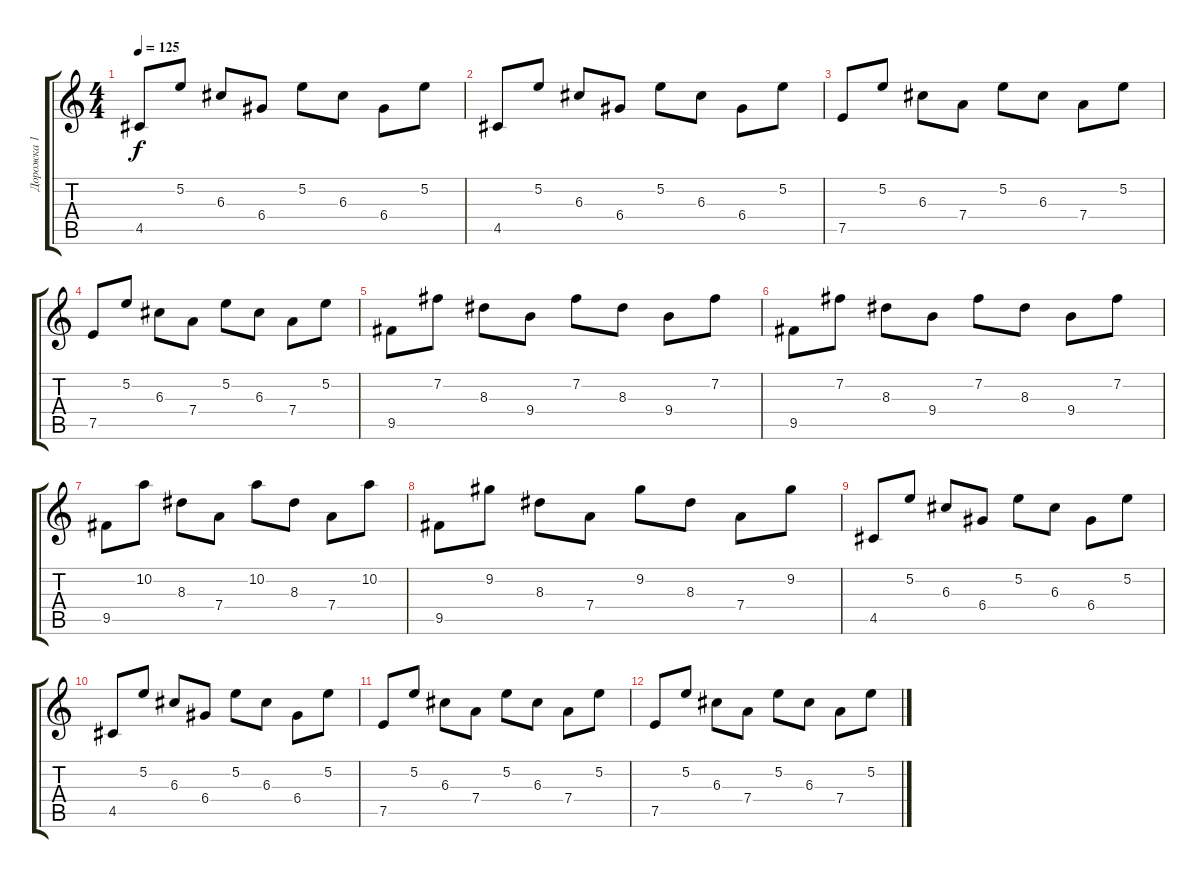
\track ("Дорожка 1" "Дорожка 1") {instrument electricguitarclean}
\staff {score tabs}
\tuning (E4 B3 G3 D3 A2 E2) {hide}
\ts (4 4)
\tempo 125
\clef g2
\ks c
4.5.8{dy f} 5.2.8 6.3.8 6.4.8 5.2.8 6.3.8 6.4.8 5.2.8 |
4.5.8 5.2.8 6.3.8 6.4.8 5.2.8 6.3.8 6.4.8 5.2.8 |
7.5.8 5.2.8 6.3.8 7.4.8 5.2.8 6.3.8 7.4.8 5.2.8 |
7.5.8 5.2.8 6.3.8 7.4.8 5.2.8 6.3.8 7.4.8 5.2.8 |
9.5.8 7.2.8 8.3.8 9.4.8 7.2.8 8.3.8 9.4.8 7.2.8 |
9.5.8 7.2.8 8.3.8 9.4.8 7.2.8 8.3.8 9.4.8 7.2.8 |
9.5.8 10.2.8 8.3.8 7.4.8 10.2.8 8.3.8 7.4.8 10.2.8 |
9.5.8 9.2.8 8.3.8 7.4.8 9.2.8 8.3.8 7.4.8 9.2.8 |
4.5.8 5.2.8 6.3.8 6.4.8 5.2.8 6.3.8 6.4.8 5.2.8 |
4.5.8 5.2.8 6.3.8 6.4.8 5.2.8 6.3.8 6.4.8 5.2.8 |
7.5.8 5.2.8 6.3.8 7.4.8 5.2.8 6.3.8 7.4.8 5.2.8 |
7.5.8 5.2.8 6.3.8 7.4.8 5.2.8 6.3.8 7.4.8 5.2.8
